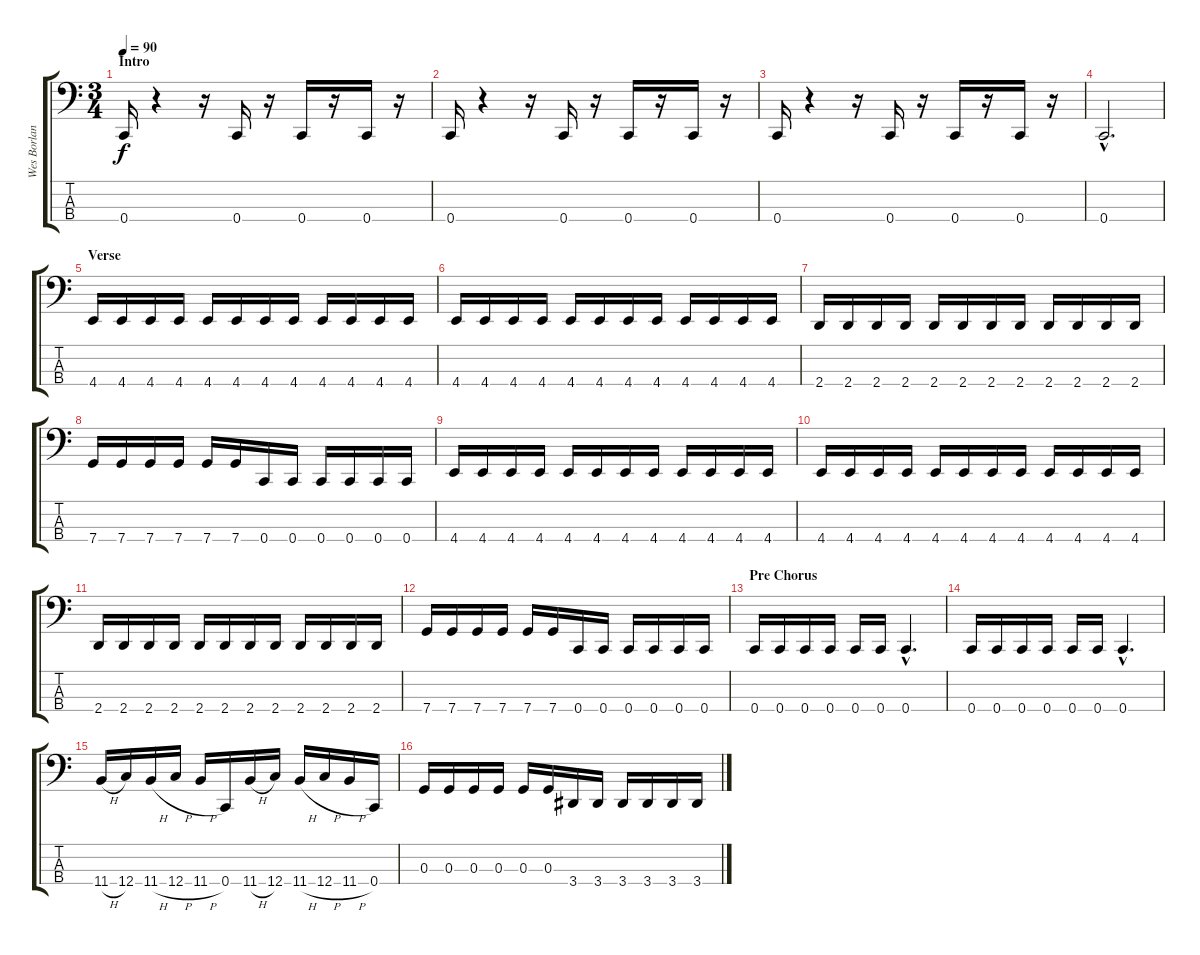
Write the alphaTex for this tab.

\track ("Wes Borland (Bass)" "Wes Borlan") {instrument electricbassfinger}
\staff {score tabs}
\tuning (F2 C2 G1 C1) {hide}
\ts (3 4)
\section ("" "Intro")
\tempo 90
\clef f4
\ks c
0.4.16{dy f instrument electricbassfinger} r.4 r.16 0.4.16 r.16 0.4.16 r.16 0.4.16 r.16 |
0.4.16 r.4 r.16 0.4.16 r.16 0.4.16 r.16 0.4.16 r.16 |
0.4.16 r.4 r.16 0.4.16 r.16 0.4.16 r.16 0.4.16 r.16 |
0.4{hac}.2{d} |
\section ("" "Verse")
4.4.16 4.4.16 4.4.16 4.4.16 4.4.16 4.4.16 4.4.16 4.4.16 4.4.16 4.4.16 4.4.16 4.4.16 |
4.4.16 4.4.16 4.4.16 4.4.16 4.4.16 4.4.16 4.4.16 4.4.16 4.4.16 4.4.16 4.4.16 4.4.16 |
2.4.16 2.4.16 2.4.16 2.4.16 2.4.16 2.4.16 2.4.16 2.4.16 2.4.16 2.4.16 2.4.16 2.4.16 |
7.4.16 7.4.16 7.4.16 7.4.16 7.4.16 7.4.16 0.4.16 0.4.16 0.4.16 0.4.16 0.4.16 0.4.16 |
4.4.16 4.4.16 4.4.16 4.4.16 4.4.16 4.4.16 4.4.16 4.4.16 4.4.16 4.4.16 4.4.16 4.4.16 |
4.4.16 4.4.16 4.4.16 4.4.16 4.4.16 4.4.16 4.4.16 4.4.16 4.4.16 4.4.16 4.4.16 4.4.16 |
2.4.16 2.4.16 2.4.16 2.4.16 2.4.16 2.4.16 2.4.16 2.4.16 2.4.16 2.4.16 2.4.16 2.4.16 |
7.4.16 7.4.16 7.4.16 7.4.16 7.4.16 7.4.16 0.4.16 0.4.16 0.4.16 0.4.16 0.4.16 0.4.16 |
\section ("" "Pre Chorus")
0.4.16 0.4.16 0.4.16 0.4.16 0.4.16 0.4.16 0.4{hac}.4{d} |
0.4.16 0.4.16 0.4.16 0.4.16 0.4.16 0.4.16 0.4{hac}.4{d} |
11.4{h}.16 12.4.16 11.4{h}.16 12.4{h}.16 11.4{h}.16 0.4.16 11.4{h}.16 12.4.16 11.4{h}.16 12.4{h}.16 11.4{h}.16 0.4.16 |
0.3.16 0.3.16 0.3.16 0.3.16 0.3.16 0.3.16 3.4.16 3.4.16 3.4.16 3.4.16 3.4.16 3.4.16
